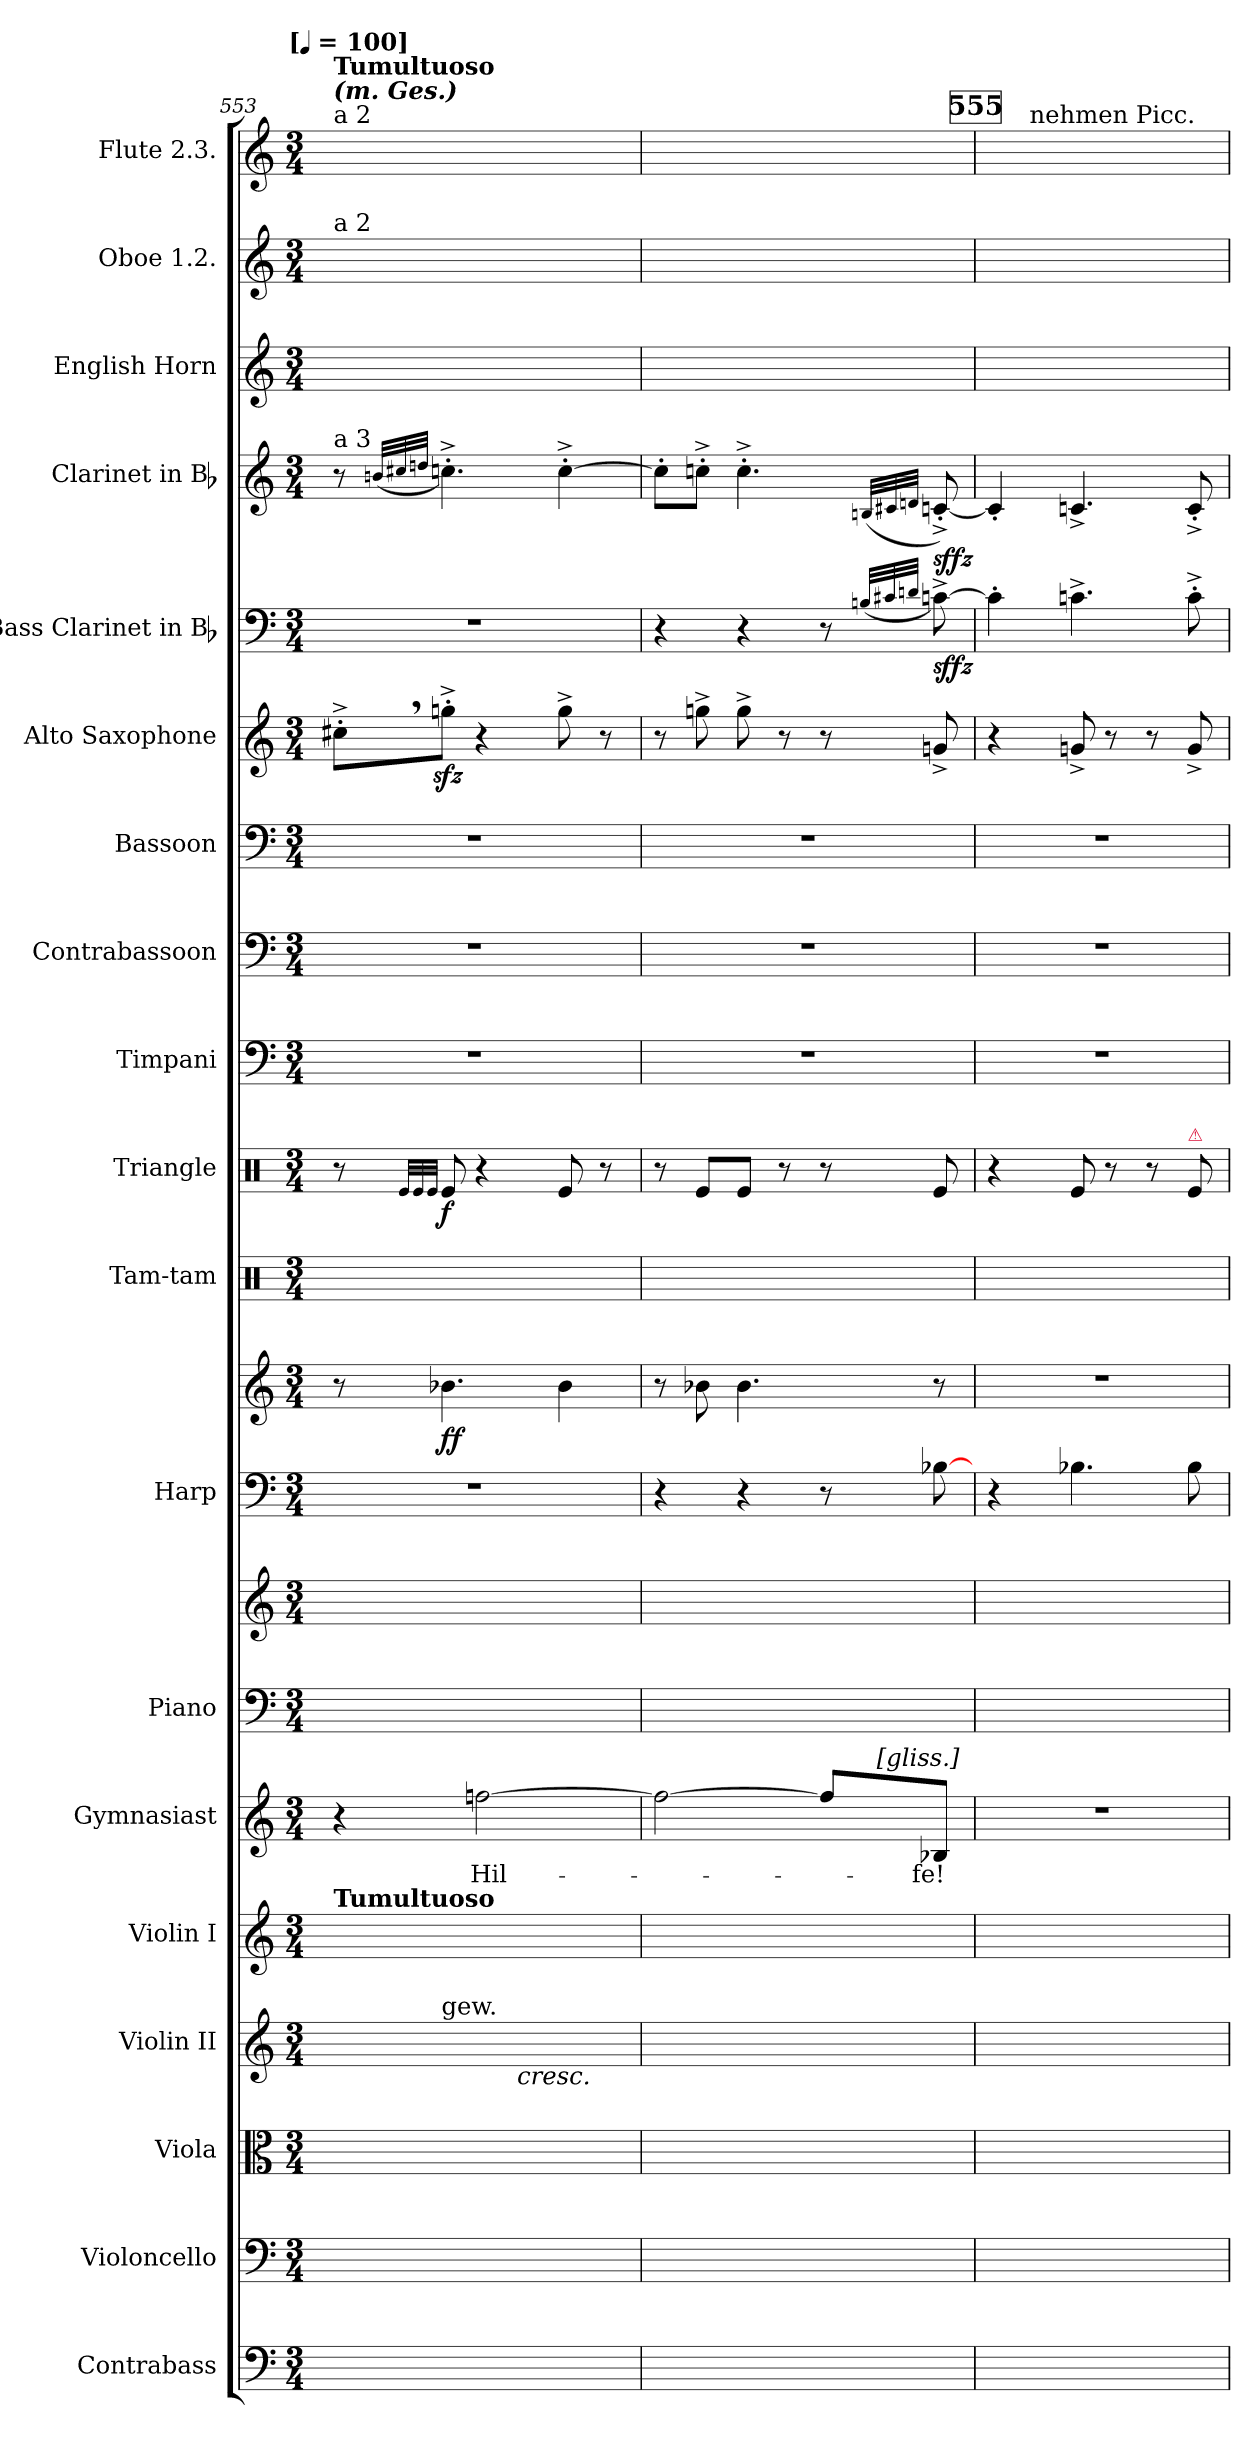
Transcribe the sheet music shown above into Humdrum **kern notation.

**kern	**kern	**kern	**kern	**kern	**kern	**text	**kern	**kern	**kern	**kern	**dynam	**kern	**kern	**dynam	**kern	**kern	**kern	**kern	**kern	**dynam	**kern	**dynam	**kern	**kern	**kern
*part19	*part18	*part17	*part16	*part15	*part14	*part14	*part13	*part13	*part12	*part12	*part12	*part11	*part10	*part10	*part9	*part8	*part7	*part6	*part5	*part5	*part4	*part4	*part3	*part2	*part1
*staff21	*staff20	*staff19	*staff18	*staff17	*staff16	*staff16	*staff15	*staff14	*staff13	*staff12	*staff12/13	*staff11	*staff10	*staff10	*staff9	*staff8	*staff7	*staff6	*staff5	*staff5	*staff4	*staff4	*staff3	*staff2	*staff1
*I"Contrabass	*I"Violoncello	*I"Viola	*I"Violin II	*I"Violin I	*I"Gymnasiast	*	*I"Piano	*	*I"Harp	*	*	*I"Tam-tam	*I"Triangle	*	*I"Timpani	*I"Contrabassoon	*I"Bassoon	*I"Alto Saxophone	*I"Bass Clarinet in Bb	*	*I"Clarinet in Bb	*	*I"English Horn	*I"Oboe 1.2.	*I"Flute 2.3.
*I'Cb.	*I'Vc.	*I'Vla.	*I'Vln. II	*I'Vln. I	*I'Gymn.	*	*I'Pno.	*	*I'Hp.	*	*	*I'T.-t.	*I'Tri.	*	*I'Timp.	*I'Cbsn.	*I'Bsn.	*I'Alto Sax.	*I'B. Cl.	*	*I'Cl.	*	*I'Eng. Hn.	*I'Ob.	*I'Fl.
*clefF4	*clefF4	*clefC3	*clefG2	*clefG2	*clefG2	*	*clefF4	*clefG2	*clefF4	*clefG2	*	*clefX	*clefX	*	*clefF4	*clefF4	*clefF4	*clefG2	*clefF4	*	*clefG2	*	*clefG2	*clefG2	*clefG2
*ITrd7c12	*	*	*	*	*	*	*	*	*	*	*	*	*	*	*	*ITrd7c12	*	*ITrd5c9	*ITrd1c2	*	*ITrd1c2	*	*ITrd4c7	*	*
*k[]	*k[]	*k[]	*k[]	*k[]	*k[]	*	*k[]	*k[]	*k[]	*k[]	*	*k[]	*k[]	*	*k[]	*k[]	*k[]	*k[b-e-a-]	*k[b-e-]	*	*k[b-e-]	*	*k[b-]	*k[]	*k[]
!!LO:TX:omd:t=[[quarter] = 100]
*M3/4	*M3/4	*M3/4	*M3/4	*M3/4	*M3/4	*	*M3/4	*M3/4	*M3/4	*M3/4	*	*M3/4	*M3/4	*	*M3/4	*M3/4	*M3/4	*M3/4	*M3/4	*	*M3/4	*	*M3/4	*M3/4	*M3/4
*MM100	*MM100	*MM100	*MM100	*MM100	*MM100	*	*MM100	*MM100	*MM100	*MM100	*	*MM100	*MM100	*	*MM100	*MM100	*MM100	*MM100	*MM100	*	*MM100	*	*MM100	*MM100	*MM100
=553	=553	=553	=553	=553	=553	=553	=553	=553	=553	=553	=553	=553	=553	=553	=553	=553	=553	=553	=553	=553	=553	=553	=553	=553	=553
!	!	!	!	!	!	!	!	!	!	!	!	!	!	!	!	!	!	!	!	!	!	!	!	!	!LO:TX:a:t=a 2
!	!	!	!	!	!	!	!	!	!	!	!	!	!	!	!	!	!	!	!	!	!	!	!	!	!LO:TX:a:Bi:t=(m. Ges.)
!	!	!	!	!	!	!	!	!	!	!	!	!	!	!	!	!	!	!	!	!	!	!	!	!	!LO:TX:a:B:t=Tumultuoso
!	!	!	!	!	!	!	!	!	!	!	!	!	!	!	!	!	!	!	!	!	!	!	!	!LO:TX:a:t=a 2	!
!	!	!	!	!	!	!	!	!	!	!	!	!	!	!	!	!	!	!	!	!	!LO:TX:a:t=a 3	!	!	!	!
!	!	!	!	!LO:TX:a:B:t=Tumultuoso	!	!	!	!	!	!	!	!	!	!	!	!	!	!	!	!	!	!	!	!	!
4%3ryy	8ryy	8ryy	8ryy	8ryy	4r	.	4%3ryy	4ryy	4%3r	8r	.	8ryy	8r	.	4%3r	4%3r	4%3r	8en'^,L	4%3r	.	8r	.	8ryy	8ryy	2.ryy
.	.	.	.	.	.	.	.	.	.	.	.	.	32qqRe/LLL	.	.	.	.	.	.	.	(32qqan/LLL	.	.	.	.
.	.	.	.	.	.	.	.	.	.	.	.	.	32qqRe/	.	.	.	.	.	.	.	32qqbn/	.	.	.	.
.	.	.	.	.	.	.	.	.	.	.	.	.	32qqRe/JJJ	.	.	.	.	.	.	.	32qqccn/JJJ	.	.	.	.
!	!	!	!LO:TX:a:t=gew.	!	!	!	!	!	!	!	!	!	!	!	!	!	!	!	!	!	!	!	!	!	!
.	8ryy	8ryy	8ryy	8ryy	.	.	.	.	.	4.b-X	ff	8ryy	8Re/	f	.	.	.	8b-Xzz'^J	.	.	4.b-X'^)	ff sffz	8ryy	8ryy	.
.	4ryy	4ryy	16ryy	16ryy	[2ffn	Hil-	.	4ryy	.	.	.	4ryy	4r	.	.	.	.	4r	.	.	.	.	4ryy	4ryy	.
.	.	.	16ryy	16ryy	.	.	.	.	.	.	.	.	.	.	.	.	.	.	.	.	.	.	.	.	.
!	!	!	!LO:TX:b:i:t=cresc.	!	!	!	!	!	!	!	!	!	!	!	!	!	!	!	!	!	!	!	!	!	!
.	.	.	16ryy	16ryy	.	.	.	.	.	.	.	.	.	.	.	.	.	.	.	.	.	.	.	.	.
.	.	.	16ryy	16ryy	.	.	.	.	.	.	.	.	.	.	.	.	.	.	.	.	.	.	.	.	.
.	4ryy	4ryy	16ryy	16ryy	.	.	.	8ryy	.	4b-	.	4ryy	8Re/	.	.	.	.	8b-^	.	.	[4b-'^	.	4ryy	4ryy	.
.	.	.	16ryy	16ryy	.	.	.	.	.	.	.	.	.	.	.	.	.	.	.	.	.	.	.	.	.
.	.	.	16ryy	16ryy	.	.	.	8ryy	.	.	.	.	8r	.	.	.	.	8r	.	.	.	.	.	.	.
.	.	.	16ryy	16ryy	.	.	.	.	.	.	.	.	.	.	.	.	.	.	.	.	.	.	.	.	.
=554	=554	=554	=554	=554	=554	=554	=554	=554	=554	=554	=554	=554	=554	=554	=554	=554	=554	=554	=554	=554	=554	=554	=554	=554	=554
*	*	*	*	*	*^	*	*	*	*	*	*	*	*	*	*	*	*	*	*	*	*	*	*	*	*
4%3ryy	4%3ryy	4%3ryy	16ryy	16ryy	2ff_	2ryy	.	4%3ryy	16ryy	4r	8r	.	4%3ryy	8r	.	4%3r	4%3r	4%3r	8r	4r	.	8b-'L]	.	4%3ryy	4%3ryy	2.ryy
.	.	.	16ryy	16ryy	.	.	.	.	8ryy	.	.	.	.	.	.	.	.	.	.	.	.	.	.	.	.	.
.	.	.	16ryy	16ryy	.	.	.	.	.	.	8b-X	.	.	8Re/L	.	.	.	.	8b-X^	.	.	8b-X'^J	.	.	.	.
.	.	.	16ryy	16ryy	.	.	.	.	16ryy	.	.	.	.	.	.	.	.	.	.	.	.	.	.	.	.	.
.	.	.	16ryy	16ryy	.	.	.	.	8ryy	4r	4.b-	.	.	8Re/J	.	.	.	.	8b-^	4r	.	4.b-'^	.	.	.	.
.	.	.	16ryy	16ryy	.	.	.	.	.	.	.	.	.	.	.	.	.	.	.	.	.	.	.	.	.	.
.	.	.	16ryy	16ryy	.	.	.	.	8ryy	.	.	.	.	8r	.	.	.	.	8r	.	.	.	.	.	.	.
.	.	.	16ryy	16ryy	.	.	.	.	.	.	.	.	.	.	.	.	.	.	.	.	.	.	.	.	.	.
.	.	.	16ryy	16ryy	8ffL]	16ryy	.	.	8ryy	8r	.	.	.	8r	.	.	.	.	8r	8r	.	.	.	.	.	.
!	!	!	!	!	!	!LO:TX:a:i:t=[gliss.]	!	!	!	!	!	!	!	!	!	!	!	!	!	!	!	!	!	!	!	!
.	.	.	16ryy	16ryy	.	8.ryy	.	.	.	.	.	.	.	.	.	.	.	.	.	.	.	.	.	.	.	.
.	.	.	.	.	.	.	.	.	.	.	.	.	.	.	.	.	.	.	.	(32qqAn/LLL	.	(32qqAn/LLL	.	.	.	.
.	.	.	.	.	.	.	.	.	.	.	.	.	.	.	.	.	.	.	.	32qqBn/	.	32qqBn/	.	.	.	.
.	.	.	.	.	.	.	.	.	.	.	.	.	.	.	.	.	.	.	.	32qqcn/JJJ	.	32qqcn/JJJ	.	.	.	.
.	.	.	16ryy	16ryy	8B-XJ	.	-fe!	.	16ryy	[8B-X	8r	.	.	8Re/	.	.	.	.	8B-X^	[8B-X^)	sffz	[8B-X'^)	sffz	.	.	.
.	.	.	16ryy	16ryy	.	.	.	.	16ryy	.	.	.	.	.	.	.	.	.	.	.	.	.	.	.	.	.
*	*	*	*	*	*v	*v	*	*	*	*	*	*	*	*	*	*	*	*	*	*	*	*	*	*	*	*
!!LO:REH:place=s1:t=555
=555	=555	=555	=555	=555	=555	=555	=555	=555	=555	=555	=555	=555	=555	=555	=555	=555	=555	=555	=555	=555	=555	=555	=555	=555	=555
4%3ryy	4%3ryy	4%3ryy	16ryy	16ryy	4%3r	.	4%3ryy	16ryy	4r	4%3r	.	4%3ryy	4r	.	4%3r	4%3r	4%3r	4r	4B-']	.	4B-']	.	4%3ryy	4%3ryy	8ryy
.	.	.	16ryy	16ryy	.	.	.	16ryy	.	.	.	.	.	.	.	.	.	.	.	.	.	.	.	.	.
!	!	!	!	!	!	!	!	!	!	!	!	!	!	!	!	!	!	!	!	!	!	!	!	!	!LO:TX:a:t=nehmen Picc.
.	.	.	16ryy	16ryy	.	.	.	8ryy	.	.	.	.	.	.	.	.	.	.	.	.	.	.	.	.	8ryy
.	.	.	16ryy	16ryy	.	.	.	.	.	.	.	.	.	.	.	.	.	.	.	.	.	.	.	.	.
.	.	.	8ryy	8ryy	.	.	.	8ryy	4.B-X	.	.	.	8Re/	.	.	.	.	8B-X^	4.B-X^	.	4.B-X^	.	.	.	4ryy
.	.	.	16ryy	16ryy	.	.	.	16ryy	.	.	.	.	8r	.	.	.	.	8r	.	.	.	.	.	.	.
.	.	.	16ryy	16ryy	.	.	.	16ryy	.	.	.	.	.	.	.	.	.	.	.	.	.	.	.	.	.
.	.	.	16ryy	16ryy	.	.	.	16ryy	.	.	.	.	8r	.	.	.	.	8r	.	.	.	.	.	.	4ryy
.	.	.	16ryy	16ryy	.	.	.	16ryy	.	.	.	.	.	.	.	.	.	.	.	.	.	.	.	.	.
!	!	!	!	!	!	!	!	!	!	!	!	!	!LO:TX:a:color=crimson:t=⚠	!	!	!	!	!	!	!	!	!	!	!	!
.	.	.	16ryy	16ryy	.	.	.	16ryy	8B-	.	.	.	8Re/	.	.	.	.	8B-^	8B-'^	.	8B-'^	.	.	.	.
.	.	.	16ryy	16ryy	.	.	.	16ryy	.	.	.	.	.	.	.	.	.	.	.	.	.	.	.	.	.
=	=	=	=	=	=	=	=	=	=	=	=	=	=	=	=	=	=	=	=	=	=	=	=	=	=
*-	*-	*-	*-	*-	*-	*-	*-	*-	*-	*-	*-	*-	*-	*-	*-	*-	*-	*-	*-	*-	*-	*-	*-	*-	*-
